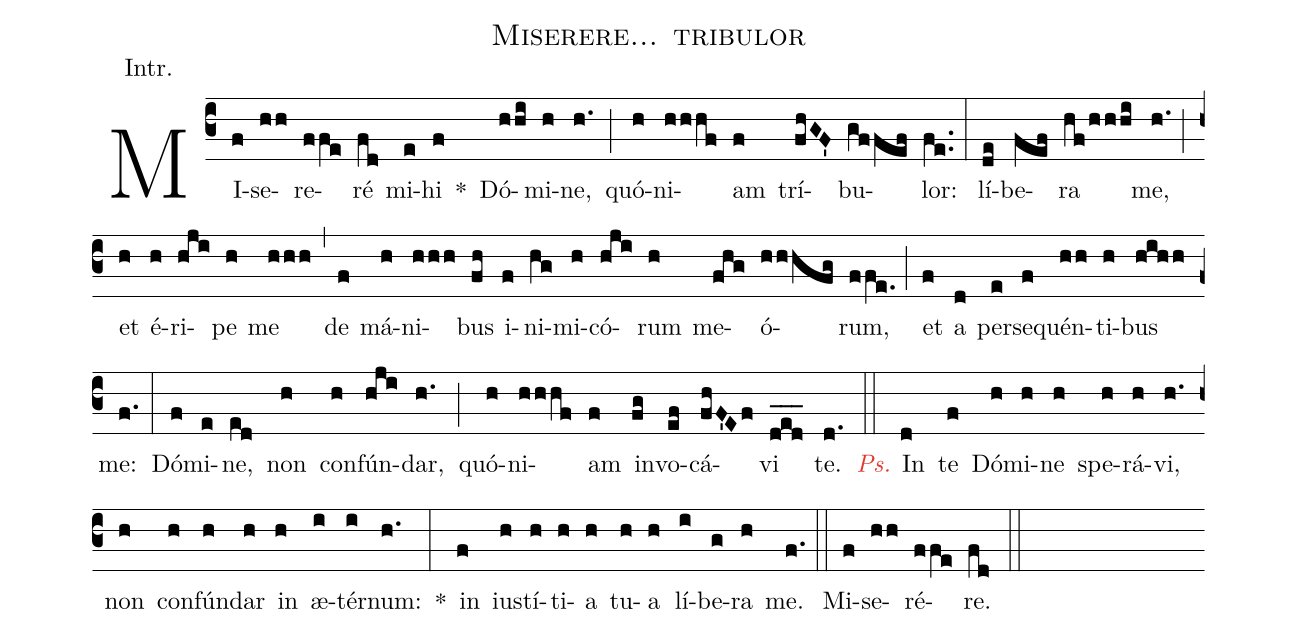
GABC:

name:Miserere... tribulor;
annotation:Intr.;
mode:5;
office-part:Introit;
%%
(c3) MI(f)se(hh)re(ffe)ré(fd) mi(e)hi(f) *() Dó(hhi)mi(h)ne,(h.) (;) quó(h)ni(hhhf)am(f) trí(fhGF')bu(gffef)lor:(fe..) (:) lí(de)be(fef)ra(hf/hhhi) me,(h.) (;) et(h) é(h)ri(hji)pe(h) me(hhh) (,) de(f) má(h)ni(hhh)bus(fh) i(f)ni(hg)mi(h)có(hji)rum(h) me(fhg)ó(hhhfg)rum,(ffe.) (;) et(f) a(d) per(e)se(f)quén(hh)ti(h)bus(hihh) me:(f.) (:) Dó(f)mi(e)ne,(ed) non(h) con(h)fún(hji)dar,(h.) (;) quó(h)ni(hhhf)am(f) in(fg)vo(ef)cá(fhF'Ef)vi(ded___) te.(d.) (::)
<c><i>Ps.</i></c> {I}n(d) te(f) Dó(h)mi(h)ne(h) spe(h)rá(h)vi,(h.) non(h) con(h)fún(h)dar(h) in(h) æ(i)tér(i)num:(h.) *(:) in(f) ius(h)tí(h)ti(h)a(h) tu(h)a(h) lí(i)be(g)ra(h) me.(f.) (::) Mi(f)se(hh)ré(ffe)re.(fd) (::)
